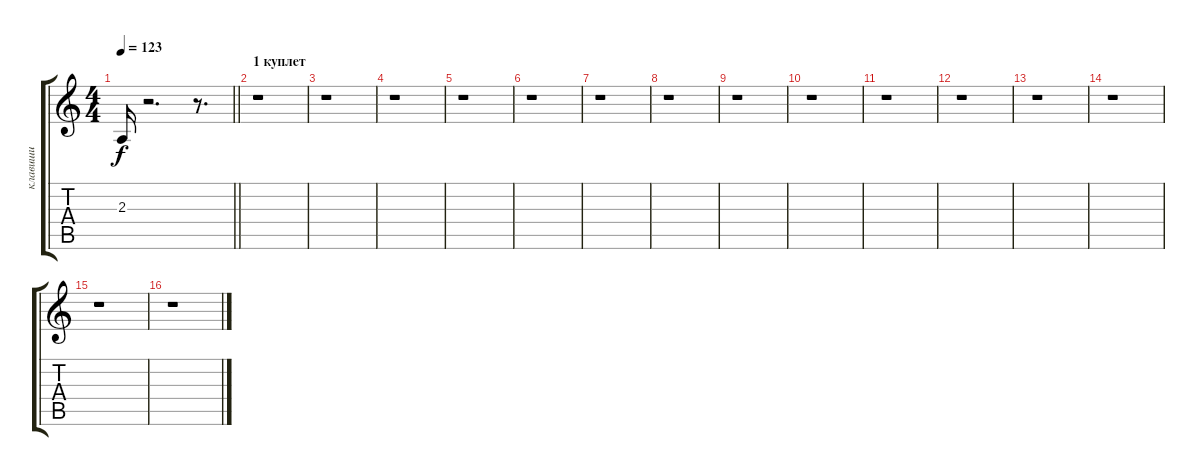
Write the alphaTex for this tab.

\track ("клавиши" "клавиши") {instrument marimba}
\staff {score tabs}
\tuning (E4 B3 G3 D3 A2 E2) {hide}
\ts (4 4)
\tempo 123
\clef g2
\barLineRight lightlight
\ks c
2.3.16{dy f} r.2{d} r.8{d} |
\section ("" "1 куплет")
r.1 |
r.1 |
r.1 |
r.1 |
r.1 |
r.1 |
r.1 |
r.1 |
r.1 |
r.1 |
r.1 |
r.1 |
r.1 |
r.1 |
r.1
